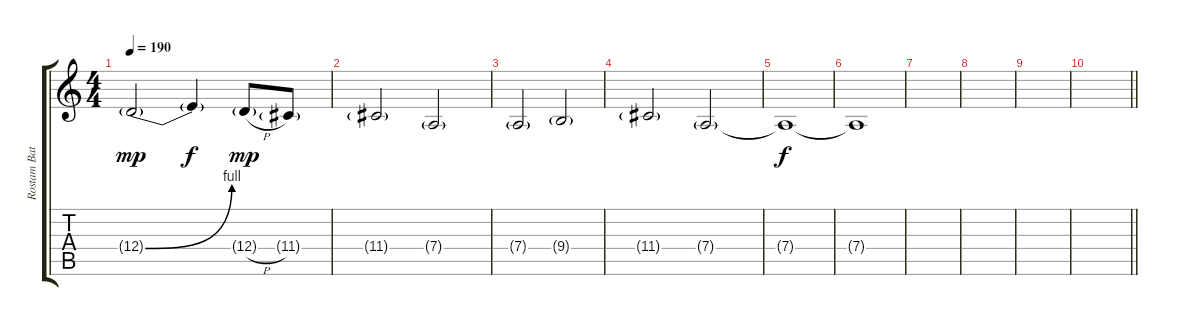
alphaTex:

\track ("Rostam Batmanglij  - Keyboard" "Rostam Bat") {instrument whistle}
\staff {score tabs}
\tuning (E4 B3 G3 D3 A2 E2) {hide}
\ts (4 4)
\tempo 190
\clef g2
\ks c
12.4{be (bend 0 0 60 4) g}.2{dy mp} 12.4{t}.4{dy f} 12.4{h g}.8{dy mp} 11.4{g}.8 |
11.4{g}.2 7.4{g}.2 |
7.4{g}.2 9.4{g}.2 |
11.4{g}.2 7.4{g}.2 |
7.4{t}.1{dy f} |
7.4{t}.1 |
|
|
|
\barLineRight lightlight
